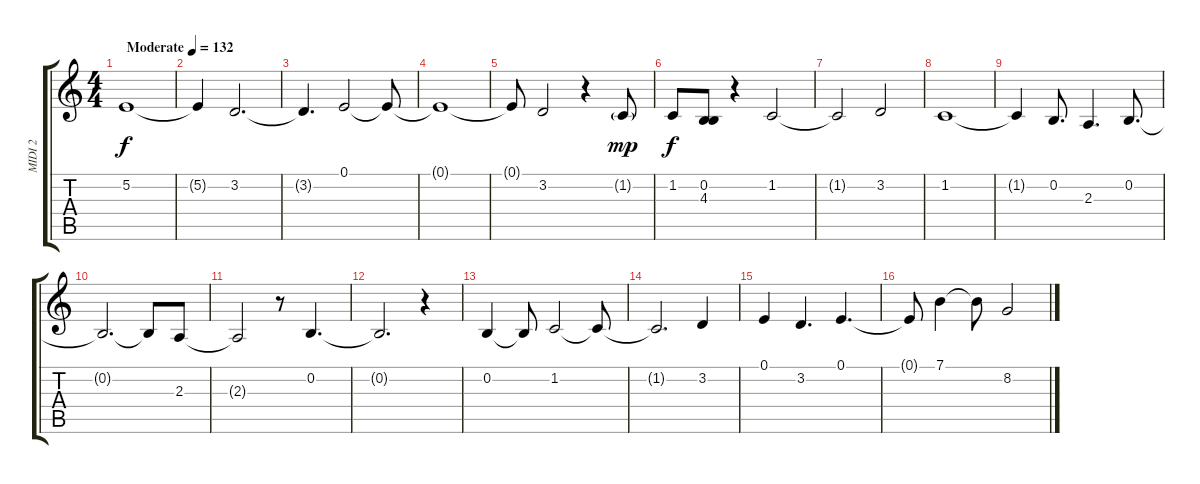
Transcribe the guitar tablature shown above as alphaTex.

\track ("MIDI 2" "MIDI 2") {solo instrument tremolostrings}
\staff {score tabs}
\tuning (E4 B3 G3 D3 A2 E2) {hide}
\ts (4 4)
\tempo (132 "Moderate")
\clef g2
\ks c
5.2.1{dy f instrument tremolostrings} |
5.2{t}.4 3.2.2{d} |
3.2{t}.4{d} 0.1.2 0.1{t}.8 |
0.1{t}.1 |
0.1{t}.8 3.2.2 r.4 1.2{g}.8{dy mp} |
1.2.8{dy f} (0.2 4.3).8 r.4 1.2.2 |
1.2{t}.2 3.2.2 |
1.2.1 |
1.2{t}.4 0.2.8{d} 2.3.4{d} 0.2.8{d} |
0.2{t}.2{d} 0.2{t}.8 2.3.8 |
2.3{t}.2 r.8 0.2.4{d} |
0.2{t}.2{d} r.4 |
0.2.4 0.2{t}.8 1.2.2 1.2{t}.8 |
1.2{t}.2{d} 3.2.4 |
0.1.4 3.2.4{d} 0.1.4{d} |
0.1{t}.8 7.1.4 7.1{t}.8 8.2.2
